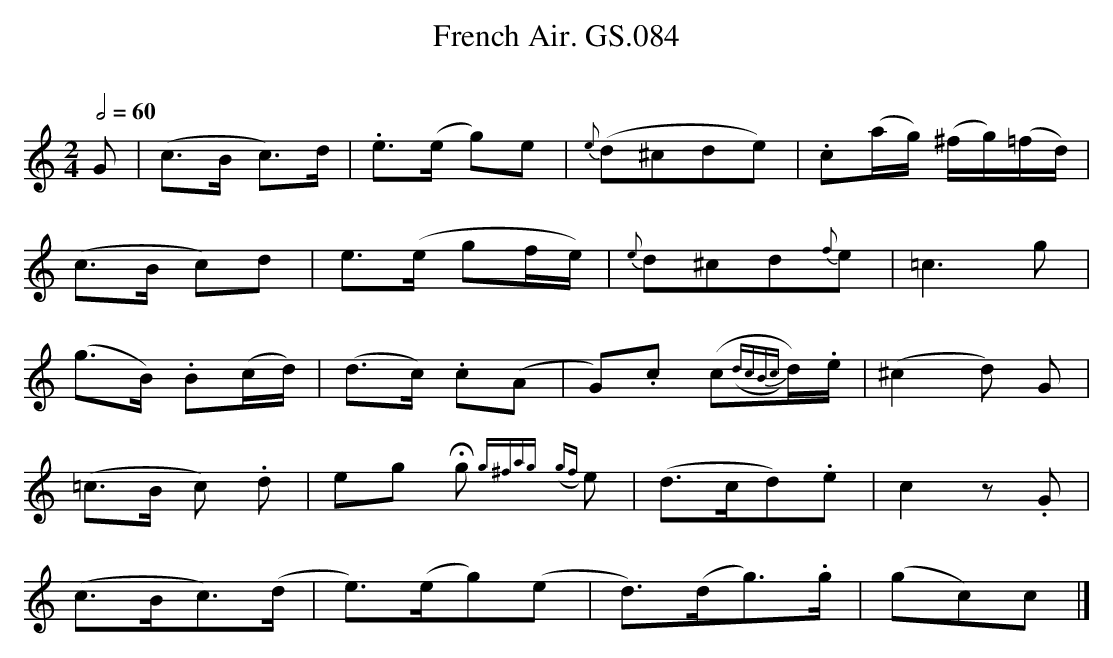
X:1
T:French Air. GS.084
M:2/4
L:1/8
Q:1/2=60
O:
K:C major
G | (c>B c)>d | .e>(e g)e | {e}(d^cde) | .c(a/2g/2) (^f/g/)(=f/d/) |
(c>B c)d | e>(e gf/2e/2) | {e}d^cd{f}e | =c3 g |
(g>B) .B(c/2d/2) | (d>c) .c(A | G).c (c{(dcBc)}d/2).e/2 | (^c2 d) G |
(=c>B c) .d | eg Hg {g^fag}{( gf)} e | (d>cd).e | c2 z .G |
(c>Bc)>(d | e)>(eg)(e | d)>(dg>).g | (gc)c |]
